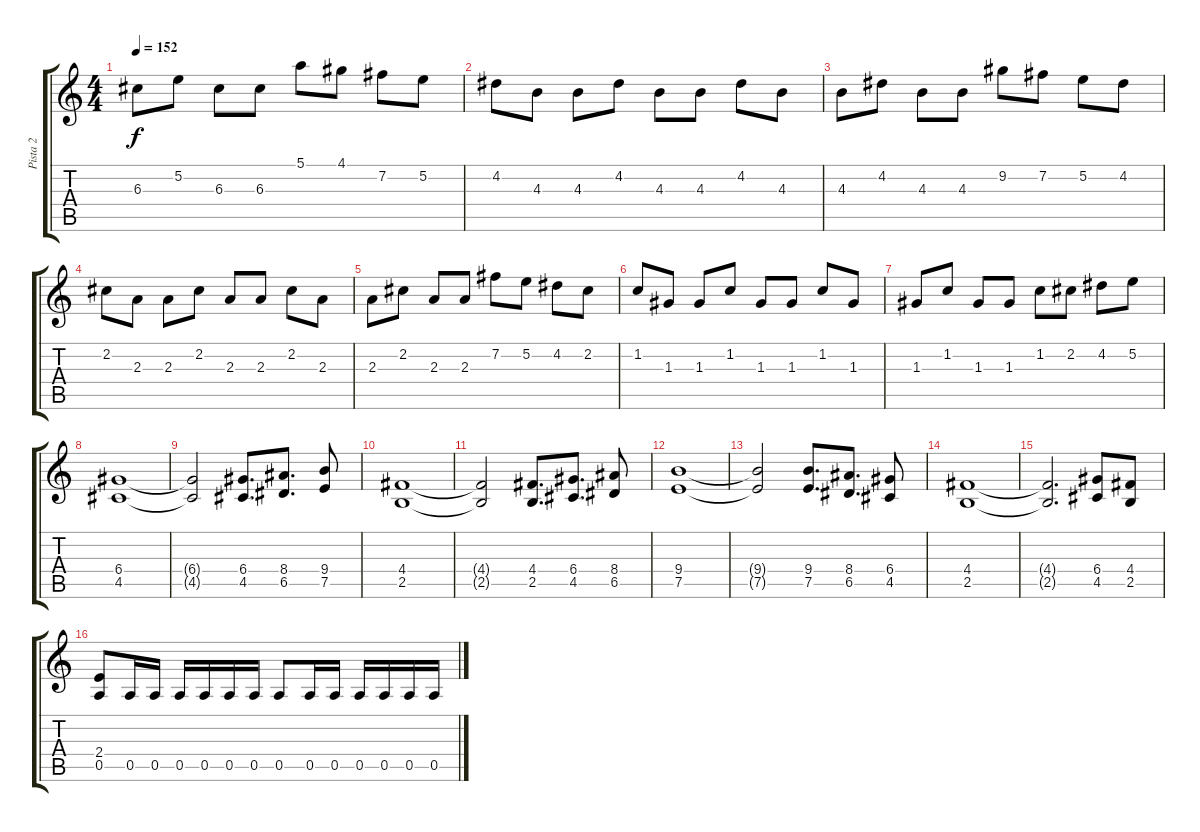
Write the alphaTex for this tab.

\track ("Pista 2" "Pista 2") {instrument distortionguitar}
\staff {score tabs}
\tuning (E4 B3 G3 D3 A2 E2) {hide}
\ts (4 4)
\tempo 152
\clef g2
\ks c
6.3.8{dy f} 5.2.8 6.3.8 6.3.8 5.1.8 4.1.8 7.2.8 5.2.8 |
4.2.8 4.3.8 4.3.8 4.2.8 4.3.8 4.3.8 4.2.8 4.3.8 |
4.3.8 4.2.8 4.3.8 4.3.8 9.2.8 7.2.8 5.2.8 4.2.8 |
2.2.8 2.3.8 2.3.8 2.2.8 2.3.8 2.3.8 2.2.8 2.3.8 |
2.3.8 2.2.8 2.3.8 2.3.8 7.2.8 5.2.8 4.2.8 2.2.8 |
1.2.8 1.3.8 1.3.8 1.2.8 1.3.8 1.3.8 1.2.8 1.3.8 |
1.3.8 1.2.8 1.3.8 1.3.8 1.2.8 2.2.8 4.2.8 5.2.8 |
(6.4 4.5).1 |
(6.4{t} 4.5{t}).2 (6.4 4.5).8{d} (8.4 6.5).8{d} (9.4 7.5).8 |
(4.4 2.5).1 |
(4.4{t} 2.5{t}).2 (4.4 2.5).8{d} (6.4 4.5).8{d} (8.4 6.5).8 |
(9.4 7.5).1 |
(9.4{t} 7.5{t}).2 (9.4 7.5).8{d} (8.4 6.5).8{d} (6.4 4.5).8 |
(4.4 2.5).1 |
(4.4{t} 2.5{t}).2{d} (6.4 4.5).8 (4.4 2.5).8 |
(2.4 0.5).8 0.5.16 0.5.16 0.5.16 0.5.16 0.5.16 0.5.16 0.5.8 0.5.16 0.5.16 0.5.16 0.5.16 0.5.16 0.5.16
